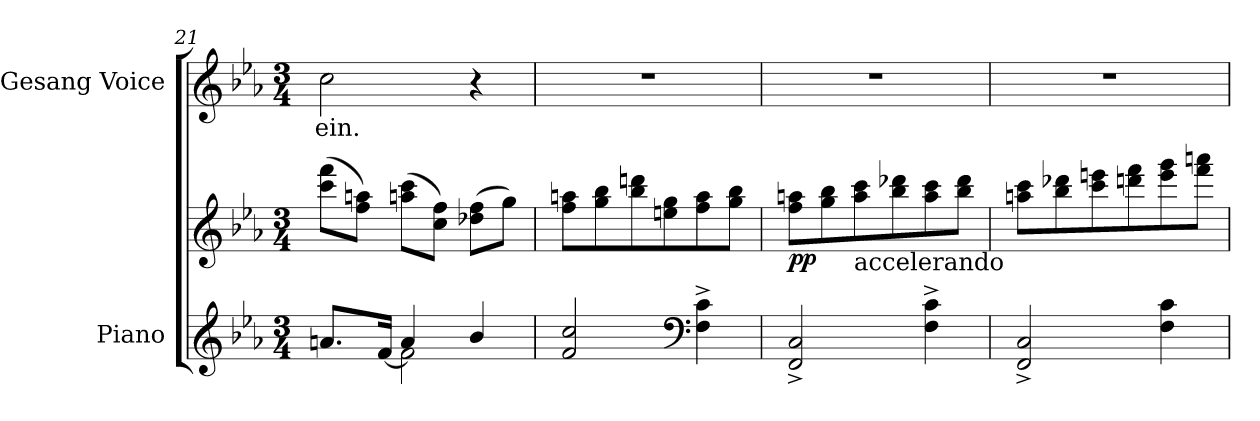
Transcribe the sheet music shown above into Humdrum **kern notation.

**kern	**kern	**dynam	**kern	**text
*part2	*part2	*part2	*part1	*part1
*staff3	*staff2	*staff2/3	*staff1	*staff1
*I"Piano	*	*	*I"Gesang Voice	*
*I'Pno	*	*	*	*
*clefG2	*clefG2	*	*clefG2	*
*k[b-e-a-]	*k[b-e-a-]	*	*k[b-e-a-]	*
*M3/4	*M3/4	*	*M3/4	*
=21	=21	=21	=21	=21
*^	*	*	*	*
8.an/L	4ryy	(8ccc\ 8fff\L	.	2cc\	ein.
.	.	8ff\ 8aan\J)	.	.	.
[<16f/Jk	.	.	.	.	.
4a/	2f\]	(8aan\ 8ccc\L	.	.	.
.	.	8cc\ 8ff\J)	.	.	.
4b-/	.	(8dd-X\ 8ff\L	.	4r	.
.	.	8gg\J)	.	.	.
*v	*v	*	*	*	*
=22	=22	=22	=22	=22
2f/ 2cc/	8ff\ 8aan\L	.	2.r	.
.	8gg\ 8bb-\	.	.	.
.	8bb-\ 8dddn\	.	.	.
.	8een\ 8gg\	.	.	.
*clefF4	*	*	*	*
4F\^ 4c\^	8ff\ 8aa\	.	.	.
.	8gg\ 8bb-\J	.	.	.
=23	=23	=23	=23	=23
!	!	!LO:DY:b	!	!
2FF/^> 2C/^>	8ff\ 8aan\L	pp	2.r	.
.	8gg\ 8bb-\	.	.	.
!	!LO:TX:b:t=accelerando	!	!	!
.	8aa\ 8ccc\	.	.	.
.	8bb-\ 8ddd-X\	.	.	.
4F\^ 4c\^	8aa\ 8ccc\	.	.	.
.	8bb-\ 8ddd-\J	.	.	.
=24	=24	=24	=24	=24
2FF/^> 2C/^>	8aan\ 8ccc\L	.	2.r	.
.	8bb-\ 8ddd-X\	.	.	.
.	8ccc\ 8eeen\	.	.	.
.	8dddn\ 8fff\	.	.	.
4F\ 4c\	8eee\ 8ggg\	.	.	.
.	8fff\ 8aaa\J	.	.	.
=	=	=	=	=
*-	*-	*-	*-	*-
